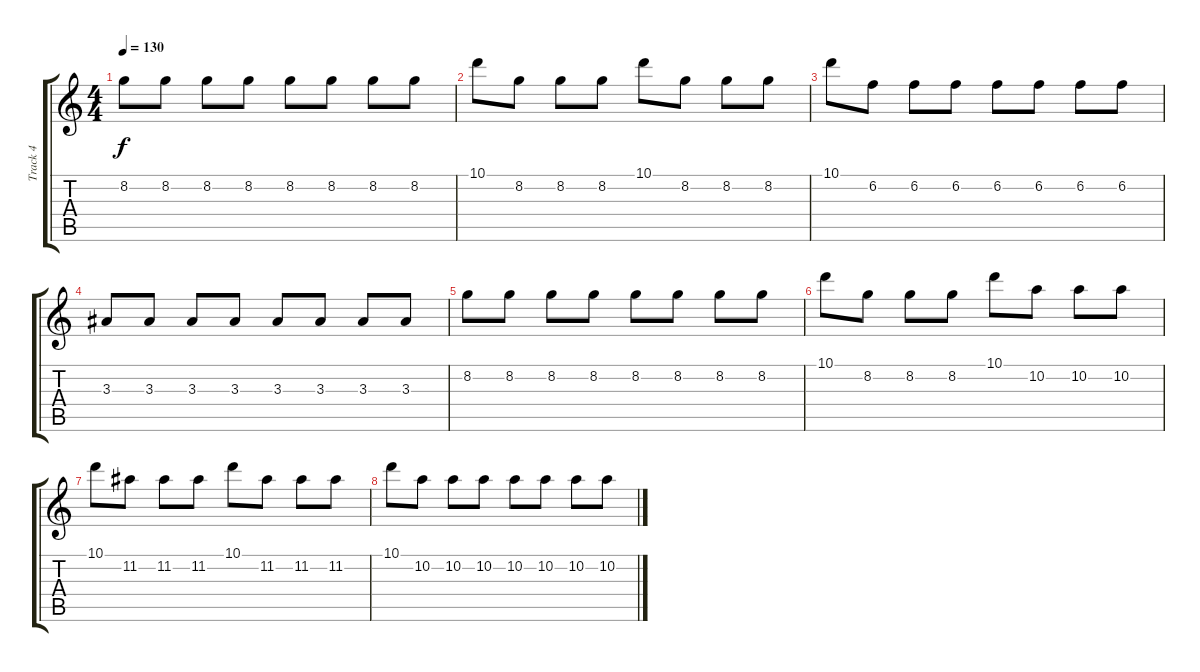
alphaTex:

\track ("Track 4" "Track 4") {instrument distortionguitar}
\staff {score tabs}
\tuning (E4 B3 G3 D3 A2 E2) {hide}
\ts (4 4)
\tempo 130
\clef g2
\ks c
8.2.8{dy f} 8.2.8 8.2.8 8.2.8 8.2.8 8.2.8 8.2.8 8.2.8 |
10.1.8 8.2.8 8.2.8 8.2.8 10.1.8 8.2.8 8.2.8 8.2.8 |
10.1.8 6.2.8 6.2.8 6.2.8 6.2.8 6.2.8 6.2.8 6.2.8 |
3.3.8 3.3.8 3.3.8 3.3.8 3.3.8 3.3.8 3.3.8 3.3.8 |
8.2.8 8.2.8 8.2.8 8.2.8 8.2.8 8.2.8 8.2.8 8.2.8 |
10.1.8 8.2.8 8.2.8 8.2.8 10.1.8 10.2.8 10.2.8 10.2.8 |
10.1.8 11.2.8 11.2.8 11.2.8 10.1.8 11.2.8 11.2.8 11.2.8 |
10.1.8 10.2.8 10.2.8 10.2.8 10.2.8 10.2.8 10.2.8 10.2.8
